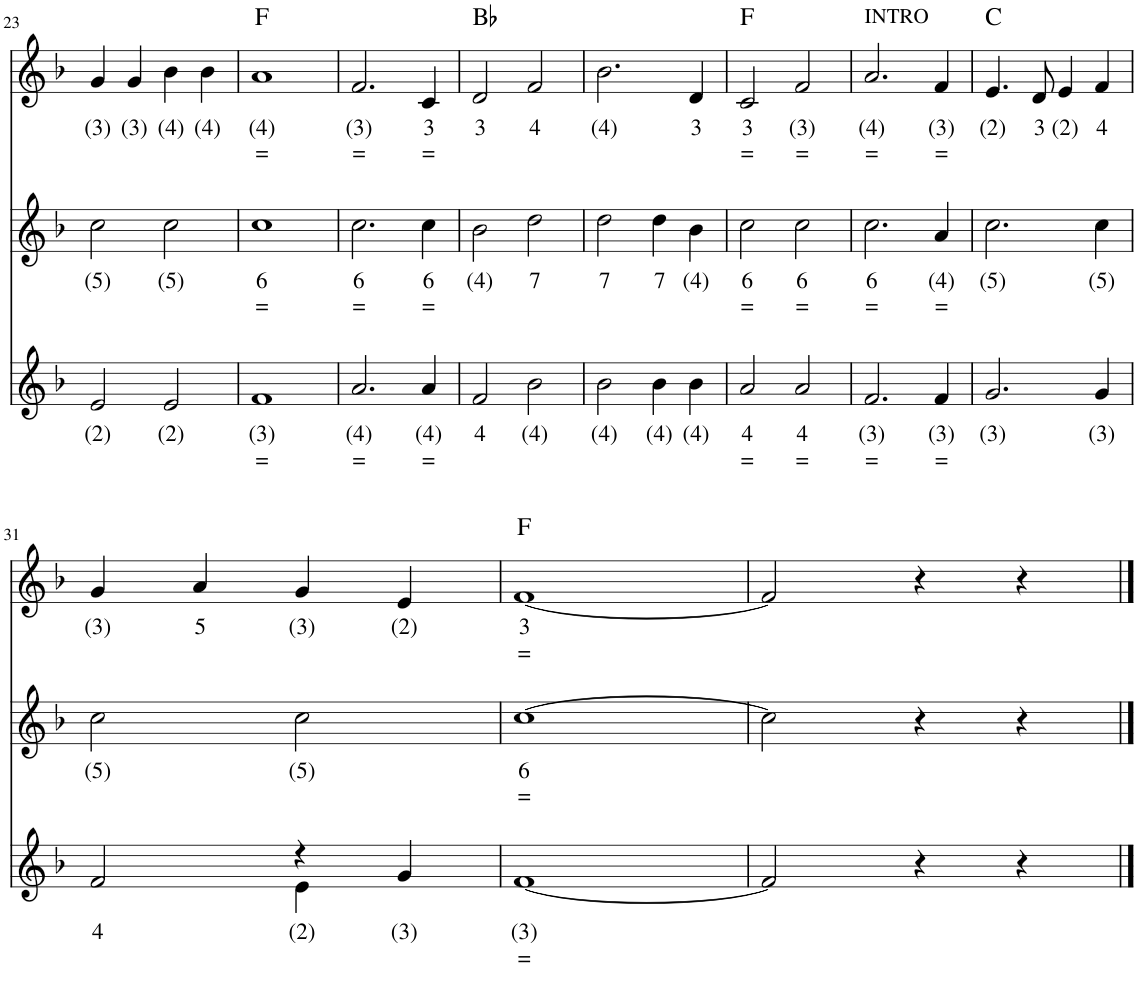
**kern	**text	**text	**kern	**text	**text	**kern	**text	**text	**harte
*part3	*part3	*part3	*part2	*part2	*part2	*part1	*part1	*part1	*part1
*staff3	*staff3	*staff3	*staff2	*staff2	*staff2	*staff1	*staff1	*staff1	*
*I"Stem	*	*	*I"Piano, chordsTrack	*	*	*I"Piano, melody	*	*	*
!!LO:PB:g=z
*clefG2	*	*	*clefG2	*	*	*clefG2	*	*	*
*k[]	*	*	*k[]	*	*	*k[]	*	*	*
*M4/4	*	*	*M4/4	*	*	*M4/4	*	*	*
=23	=23	=23	=23	=23	=23	=23	=23	=23	=23
!	!LO:LY:b	!	!	!LO:LY:b	!	!	!LO:LY:b	!	!
2e/	(2)	.	2cc\	(5)	.	4g/	(3)	.	.
!	!	!	!	!	!	!	!LO:LY:b	!	!
.	.	.	.	.	.	4g/	(3)	.	.
!	!LO:LY:b	!	!	!LO:LY:b	!	!	!LO:LY:b	!	!
2e/	(2)	.	2cc\	(5)	.	4b-\	(4)	.	.
!	!	!	!	!	!	!	!LO:LY:b	!	!
.	.	.	.	.	.	4b-\	(4)	.	.
=24	=24	=24	=24	=24	=24	=24	=24	=24	=24
!	!LO:LY:b	!LO:LY:b	!	!LO:LY:b	!LO:LY:b	!	!LO:LY:b	!LO:LY:b	!
1f	(3)	=	1cc	6	=	1a	(4)	=	F:maj
=25	=25	=25	=25	=25	=25	=25	=25	=25	=25
!	!LO:LY:b	!LO:LY:b	!	!LO:LY:b	!LO:LY:b	!	!LO:LY:b	!LO:LY:b	!
2.a/	(4)	=	2.cc\	6	=	2.f/	(3)	=	.
!	!LO:LY:b	!LO:LY:b	!	!LO:LY:b	!LO:LY:b	!	!LO:LY:b	!LO:LY:b	!
4a/	(4)	=	4cc\	6	=	4c/	3	=	.
=26	=26	=26	=26	=26	=26	=26	=26	=26	=26
!	!LO:LY:b	!	!	!LO:LY:b	!	!	!LO:LY:b	!	!
2f/	4	.	2b-\	(4)	.	2d/	3	.	Bb:maj
!	!LO:LY:b	!	!	!LO:LY:b	!	!	!LO:LY:b	!	!
2b-\	(4)	.	2dd\	7	.	2f/	4	.	.
=27	=27	=27	=27	=27	=27	=27	=27	=27	=27
!	!LO:LY:b	!	!	!LO:LY:b	!	!	!LO:LY:b	!	!
2b-\	(4)	.	2dd\	7	.	2.b-\	(4)	.	.
!	!LO:LY:b	!	!	!LO:LY:b	!	!	!	!	!
4b-\	(4)	.	4dd\	7	.	.	.	.	.
!	!LO:LY:b	!	!	!LO:LY:b	!	!	!LO:LY:b	!	!
4b-\	(4)	.	4b-\	(4)	.	4d/	3	.	.
=28	=28	=28	=28	=28	=28	=28	=28	=28	=28
!	!LO:LY:b	!LO:LY:b	!	!LO:LY:b	!LO:LY:b	!	!LO:LY:b	!LO:LY:b	!
2a/	4	=	2cc\	6	=	2c/	3	=	F:maj
!	!LO:LY:b	!LO:LY:b	!	!LO:LY:b	!LO:LY:b	!	!LO:LY:b	!LO:LY:b	!
2a/	4	=	2cc\	6	=	2f/	(3)	=	.
=29	=29	=29	=29	=29	=29	=29	=29	=29	=29
!	!	!	!	!	!	!LO:TX:a:t=INTRO	!	!	!
!	!LO:LY:b	!LO:LY:b	!	!LO:LY:b	!LO:LY:b	!	!LO:LY:b	!LO:LY:b	!
2.f/	(3)	=	2.cc\	6	=	2.a/	(4)	=	.
!	!LO:LY:b	!LO:LY:b	!	!LO:LY:b	!LO:LY:b	!	!LO:LY:b	!LO:LY:b	!
4f/	(3)	=	4a/	(4)	=	4f/	(3)	=	.
=30	=30	=30	=30	=30	=30	=30	=30	=30	=30
!	!LO:LY:b	!	!	!LO:LY:b	!	!	!LO:LY:b	!	!
2.g/	(3)	.	2.cc\	(5)	.	4.e/	(2)	.	C:maj
!	!	!	!	!	!	!	!LO:LY:b	!	!
.	.	.	.	.	.	8d/	3	.	.
!	!	!	!	!	!	!	!LO:LY:b	!	!
.	.	.	.	.	.	4e/	(2)	.	.
!	!LO:LY:b	!	!	!LO:LY:b	!	!	!LO:LY:b	!	!
4g/	(3)	.	4cc\	(5)	.	4f/	4	.	.
!!LO:LB:g=z
=31	=31	=31	=31	=31	=31	=31	=31	=31	=31
!	!LO:LY:b	!	!	!LO:LY:b	!	!	!LO:LY:b	!	!
*^	*	*	*	*	*	*	*	*	*
2f/	2ryy	4	.	2cc\	(5)	.	4g/	(3)	.	.
!	!	!	!	!	!	!	!	!LO:LY:b	!	!
.	.	.	.	.	.	.	4a/	5	.	.
!	!	!LO:LY:b	!	!	!LO:LY:b	!	!	!LO:LY:b	!	!
4r	4e\	(2)	.	2cc\	(5)	.	4g/	(3)	.	.
!	!	!LO:LY:b	!	!	!	!	!	!LO:LY:b	!	!
4g/	4ryy	(3)	.	.	.	.	4e/	(2)	.	.
=32	=32	=32	=32	=32	=32	=32	=32	=32	=32	=32
!	!	!LO:LY:b	!LO:LY:b	!	!LO:LY:b	!LO:LY:b	!	!LO:LY:b	!LO:LY:b	!
*v	*v	*	*	*	*	*	*	*	*	*
[1f	(3)	=	[1cc	6	=	[1f	3	=	F:maj
=33	=33	=33	=33	=33	=33	=33	=33	=33	=33
2f/]	.	.	2cc\]	.	.	2f/]	.	.	.
4r	.	.	4r	.	.	4r	.	.	.
4r	.	.	4r	.	.	4r	.	.	.
==	==	==	==	==	==	==	==	==	==
*-	*-	*-	*-	*-	*-	*-	*-	*-	*-
